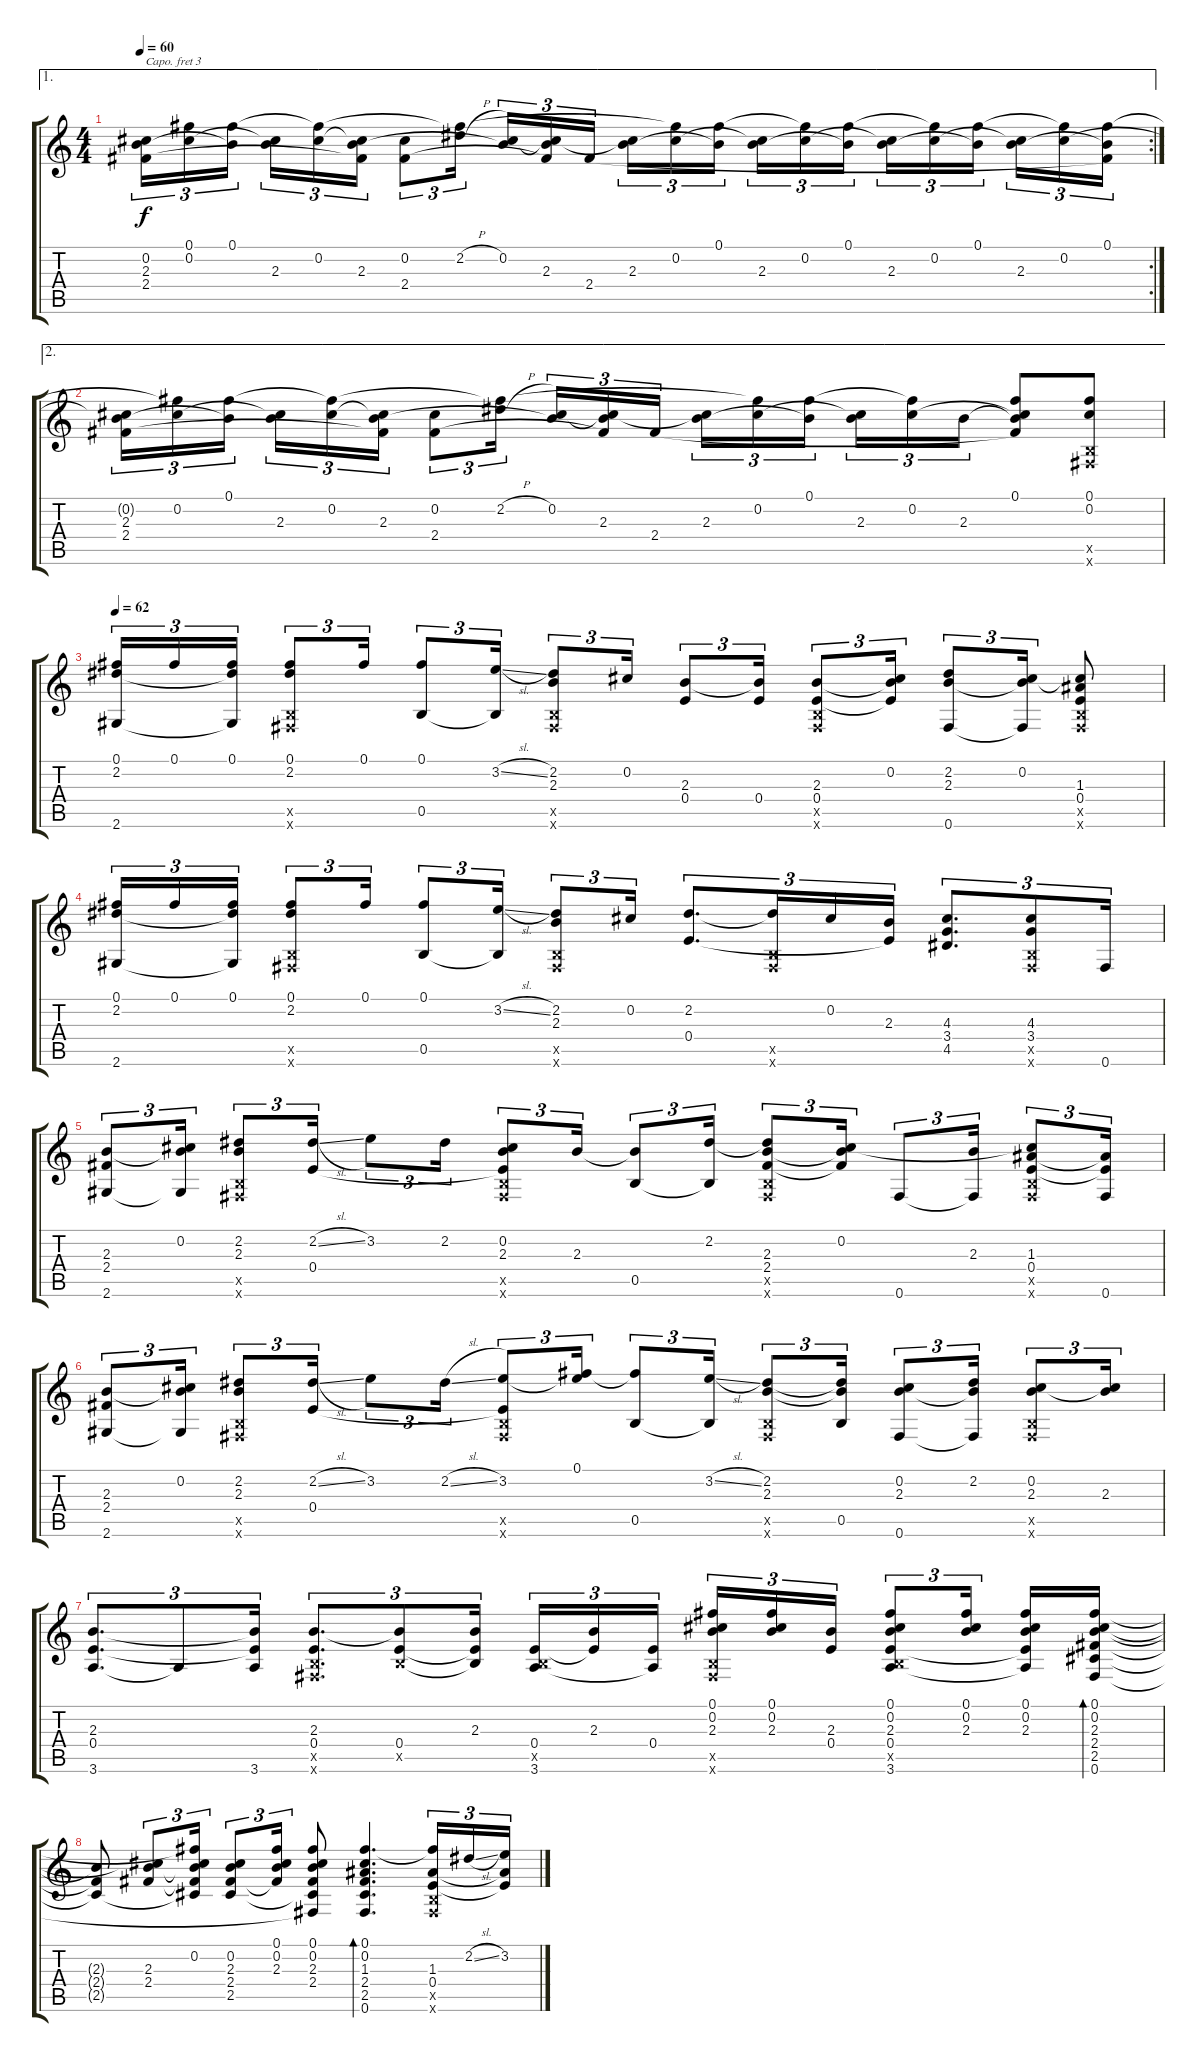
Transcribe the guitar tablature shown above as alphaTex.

\track "" {instrument acousticguitarsteel}
\staff {score tabs}
\capo 3
\tuning (Eb4 Bb3 Gb3 Db3 Ab2 Eb2) {hide}
\ae 1
\rc 2
\ts (4 4)
\tempo 60
\clef g2
\ks c
(0.2{t} 2.3 2.4).16{tu (3 2) dy f} (0.1{t} 0.2).16{tu (3 2)} (0.1 2.3{t}).16{tu (3 2) beam splitsecondary} (0.2{t} 2.3).16{tu (3 2)} (0.1{t} 0.2).16{tu (3 2)} (0.2{t} 2.3 2.4{t}).16{tu (3 2)} (0.2 2.4).8{tu (3 2)} (0.1{t} 2.2{h}).16{tu (3 2) beam splitsecondary} (0.2 2.3{t}).16{tu (3 2)} (0.2{t} 2.3 2.4{t}).16{tu (3 2)} 2.4.16{tu (3 2)} (0.2{t} 2.3).16{tu (3 2)} (0.1{t} 0.2).16{tu (3 2)} (0.1 2.3{t}).16{tu (3 2) beam splitsecondary} (0.2{t} 2.3).16{tu (3 2)} (0.1{t} 0.2).16{tu (3 2)} (0.1 2.3{t}).16{tu (3 2)} (0.2{t} 2.3).16{tu (3 2)} (0.1{t} 0.2).16{tu (3 2)} (0.1 2.3{t}).16{tu (3 2) beam splitsecondary} (0.2{t} 2.3).16{tu (3 2)} (0.1{t} 0.2).16{tu (3 2)} (0.1 2.3{t} 2.4{t}).16{tu (3 2)} |
\ae 2
(0.2{t} 2.3 2.4).16{tu (3 2)} (0.1{t} 0.2).16{tu (3 2)} (0.1 2.3{t}).16{tu (3 2) beam splitsecondary} (0.2{t} 2.3).16{tu (3 2)} (0.1{t} 0.2).16{tu (3 2)} (0.2{t} 2.3 2.4{t}).16{tu (3 2)} (0.2 2.4).8{tu (3 2)} (0.1{t} 2.2{h}).16{tu (3 2) beam splitsecondary} (0.2 2.3{t}).16{tu (3 2)} (0.2{t} 2.3 2.4{t}).16{tu (3 2)} 2.4.16{tu (3 2)} (0.2{t} 2.3).16{tu (3 2)} (0.1{t} 0.2).16{tu (3 2)} (0.1 2.3{t}).16{tu (3 2) beam splitsecondary} (0.2{t} 2.3).16{tu (3 2)} (0.1{t} 0.2).16{tu (3 2)} 2.3.16{tu (3 2)} (0.1 0.2{t} 2.3{t} 2.4{t}).8 (0.1 0.2 0.5{x} 0.6{x}).8 |
\tempo 62
(0.1 2.2 2.6).16{tu (3 2)} 0.1.16{tu (3 2)} (0.1 2.2{t} 2.6{t}).16{tu (3 2)} (0.1 2.2 0.5{x} 0.6{x}).8{tu (3 2)} 0.1.16{tu (3 2)} (0.1 0.5).8{tu (3 2)} (3.2{sl} 0.5{t}).16{tu (3 2)} (2.2 2.3 0.5{x} 0.6{x}).8{tu (3 2)} 0.2.16{tu (3 2)} (2.3 0.4).8{tu (3 2)} (2.3{t} 0.4).16{tu (3 2)} (2.3 0.4 0.5{x} 0.6{x}).8{tu (3 2)} (0.2 2.3{t} 0.4{t}).16{tu (3 2)} (2.2 2.3 0.6).8{tu (3 2)} (0.2 2.3{t} 0.6{t}).16{tu (3 2)} (0.2{t} 1.3 0.4 0.5{x} 0.6{x}).8 |
(0.1 2.2 2.6).16{tu (3 2)} 0.1.16{tu (3 2)} (0.1 2.2{t} 2.6{t}).16{tu (3 2)} (0.1 2.2 0.5{x} 0.6{x}).8{tu (3 2)} 0.1.16{tu (3 2)} (0.1 0.5).8{tu (3 2)} (3.2{sl} 0.5{t}).16{tu (3 2)} (2.2 2.3 0.5{x} 0.6{x}).8{tu (3 2)} 0.2.16{tu (3 2)} (2.2 0.4).8{d tu (3 2)} (2.2{t} 0.5{x} 0.6{x}).16{tu (3 2)} 0.2.16{tu (3 2)} (2.3 0.4{t}).16{tu (3 2)} (4.3 3.4 4.5).8{d tu (3 2)} (4.3 3.4 0.5{x} 0.6{x}).8{tu (3 2)} 0.6.16{tu (3 2)} |
(2.3 2.4 2.6).8{tu (3 2)} (0.2 2.3{t} 2.6{t}).16{tu (3 2)} (2.2 2.3 0.5{x} 0.6{x}).8{tu (3 2)} (2.2{sl} 0.4).16{tu (3 2)} 3.2.8{tu (3 2)} 2.2.16{tu (3 2)} (0.2 2.3 0.4{t} 0.5{x} 0.6{x}).8{tu (3 2)} 2.3.16{tu (3 2)} (2.3{t} 0.5).8{tu (3 2)} (2.2 0.5{t}).16{tu (3 2)} (2.2{t} 2.3 2.4 0.5{x} 0.6{x}).8{tu (3 2)} (0.2 2.3{t} 2.4{t}).16{tu (3 2)} 0.6.8{tu (3 2)} (2.3 0.6{t}).16{tu (3 2)} (0.2{t} 1.3 0.4 0.5{x} 0.6{x}).8{tu (3 2)} (1.3{t} 0.4{t} 0.6).16{tu (3 2)} |
(2.3 2.4 2.6).8{tu (3 2)} (0.2 2.3{t} 2.6{t}).16{tu (3 2)} (2.2 2.3 0.5{x} 0.6{x}).8{tu (3 2)} (2.2{sl} 0.4).16{tu (3 2)} 3.2.8{tu (3 2)} 2.2{sl}.16{tu (3 2)} (3.2 0.4{t} 0.5{x} 0.6{x}).8{tu (3 2)} (0.1 3.2{t}).16{tu (3 2)} (0.1{t} 0.5).8{tu (3 2)} (3.2{sl} 0.5{t}).16{tu (3 2)} (2.2 2.3 0.5{x} 0.6{x}).8{tu (3 2)} (2.2{t} 2.3{t} 0.5).16{tu (3 2)} (0.2 2.3 0.6).8{tu (3 2)} (2.2 2.3{t} 0.6{t}).16{tu (3 2)} (0.2 2.3 0.5{x} 0.6{x}).8{tu (3 2)} (0.2{t} 2.3).16{tu (3 2)} |
(2.3 0.4 3.6).8{d tu (3 2)} 3.6{t}.8{tu (3 2)} (2.3{t} 0.4{t} 3.6).16{tu (3 2)} (2.3 0.4 0.5{x} 0.6{x}).8{d tu (3 2)} (2.3{t} 0.4 0.5{x}).8{tu (3 2)} (2.3 0.4{t} 0.5{t}).16{tu (3 2)} (0.4 0.5{x} 3.6).16{tu (3 2)} (2.3 0.4{t}).16{tu (3 2)} (0.4 3.6{t}).16{tu (3 2) beam splitsecondary} (0.1 0.2 2.3 0.5{x} 0.6{x}).16{tu (3 2)} (0.1 0.2 2.3).16{tu (3 2)} (2.3 0.4).16{tu (3 2)} (0.1 0.2 2.3 0.4 0.5{x} 3.6).8{tu (3 2)} (0.1 0.2 2.3).16{tu (3 2) beam splitsecondary} (0.1 0.2 2.3 0.4{t} 3.6{t}).16 (0.1 0.2 2.3 2.4 2.5 0.6).16{bd 60} |
(2.3{t} 2.4{t} 2.5{t}).8 (0.2{t} 2.3 2.4).8{tu (3 2)} (0.1{t} 0.2 2.3{t} 2.4{t} 2.5{t}).16{tu (3 2)} (0.2 2.3 2.4 2.5).8{tu (3 2)} (0.1 0.2 2.3 2.4{t}).16{tu (3 2)} (0.1 0.2 2.3 2.4 2.5{t} 0.6{t}).8 (0.1 0.2 1.3 2.4 2.5 0.6).4{d bd 60} (0.1{t} 1.3 0.4 0.5{x} 0.6{x}).16{tu (3 2)} 2.2{sl}.16{tu (3 2)} (3.2 1.3{t} 0.4{t}).16{tu (3 2)}
